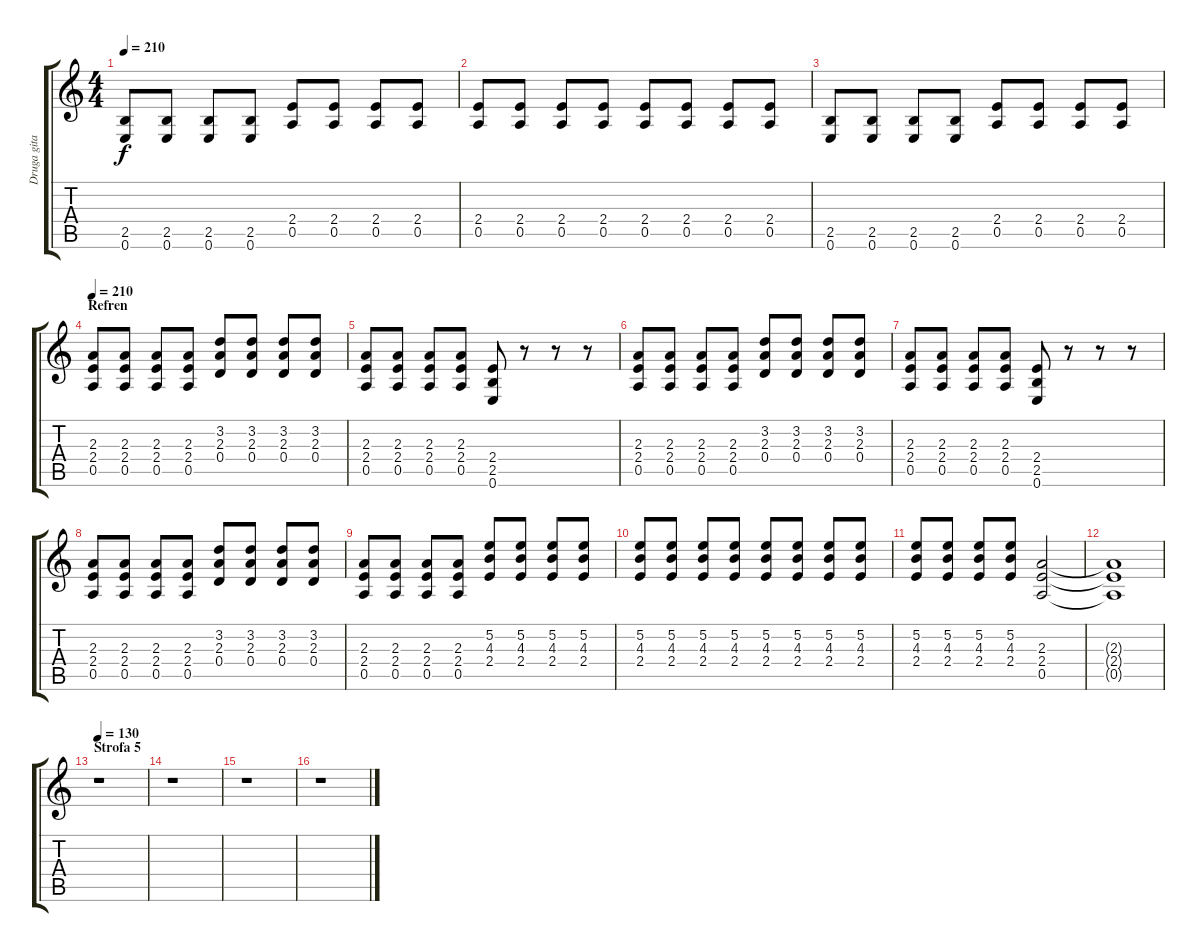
\track ("Druga gitara" "Druga gita") {instrument distortionguitar}
\staff {score tabs}
\tuning (E4 B3 G3 D3 A2 E2) {hide}
\ts (4 4)
\tempo 210
\clef g2
\ks c
(2.5 0.6).8{dy f} (2.5 0.6).8 (2.5 0.6).8 (2.5 0.6).8 (2.4 0.5).8 (2.4 0.5).8 (2.4 0.5).8 (2.4 0.5).8 |
(2.4 0.5).8 (2.4 0.5).8 (2.4 0.5).8 (2.4 0.5).8 (2.4 0.5).8 (2.4 0.5).8 (2.4 0.5).8 (2.4 0.5).8 |
(2.5 0.6).8 (2.5 0.6).8 (2.5 0.6).8 (2.5 0.6).8 (2.4 0.5).8 (2.4 0.5).8 (2.4 0.5).8 (2.4 0.5).8 |
\section ("" "Refren")
\tempo 210
(2.3 2.4 0.5).8 (2.3 2.4 0.5).8 (2.3 2.4 0.5).8 (2.3 2.4 0.5).8 (3.2 2.3 0.4).8 (3.2 2.3 0.4).8 (3.2 2.3 0.4).8 (3.2 2.3 0.4).8 |
(2.3 2.4 0.5).8 (2.3 2.4 0.5).8 (2.3 2.4 0.5).8 (2.3 2.4 0.5).8 (2.4 2.5 0.6).8 r.8 r.8 r.8 |
(2.3 2.4 0.5).8 (2.3 2.4 0.5).8 (2.3 2.4 0.5).8 (2.3 2.4 0.5).8 (3.2 2.3 0.4).8 (3.2 2.3 0.4).8 (3.2 2.3 0.4).8 (3.2 2.3 0.4).8 |
(2.3 2.4 0.5).8 (2.3 2.4 0.5).8 (2.3 2.4 0.5).8 (2.3 2.4 0.5).8 (2.4 2.5 0.6).8 r.8 r.8 r.8 |
(2.3 2.4 0.5).8 (2.3 2.4 0.5).8 (2.3 2.4 0.5).8 (2.3 2.4 0.5).8 (3.2 2.3 0.4).8 (3.2 2.3 0.4).8 (3.2 2.3 0.4).8 (3.2 2.3 0.4).8 |
(2.3 2.4 0.5).8 (2.3 2.4 0.5).8 (2.3 2.4 0.5).8 (2.3 2.4 0.5).8 (5.2 4.3 2.4).8 (5.2 4.3 2.4).8 (5.2 4.3 2.4).8 (5.2 4.3 2.4).8 |
(5.2 4.3 2.4).8 (5.2 4.3 2.4).8 (5.2 4.3 2.4).8 (5.2 4.3 2.4).8 (5.2 4.3 2.4).8 (5.2 4.3 2.4).8 (5.2 4.3 2.4).8 (5.2 4.3 2.4).8 |
(5.2 4.3 2.4).8 (5.2 4.3 2.4).8 (5.2 4.3 2.4).8 (5.2 4.3 2.4).8 (2.3 2.4 0.5).2{volume 2} |
(2.3{t} 2.4{t} 0.5{t}).1 |
\section ("" "Strofa 5")
\tempo 130
r.1 |
r.1 |
r.1 |
r.1
